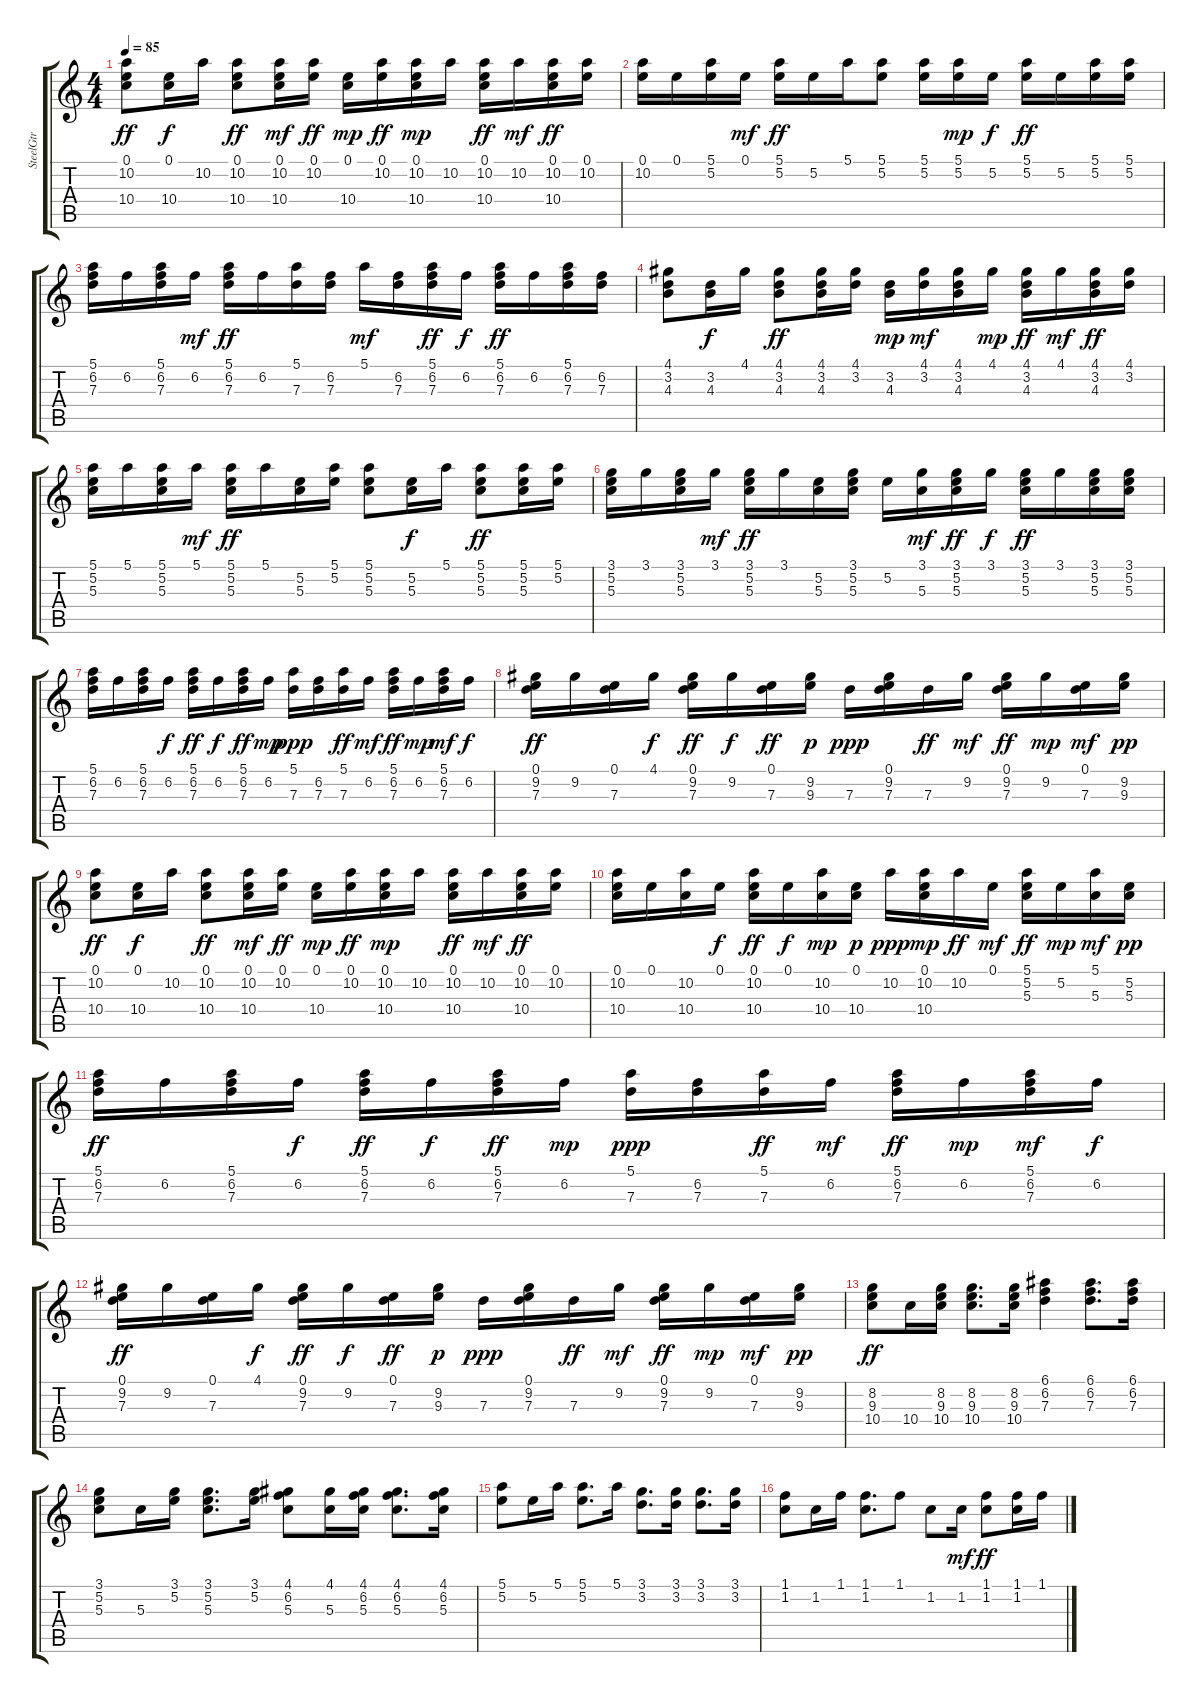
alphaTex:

\track ("SteelGtr" "SteelGtr") {instrument acousticguitarsteel}
\staff {score tabs}
\tuning (E4 B3 G3 D3 A2 E2) {hide}
\ts (4 4)
\tempo 85
\clef g2
\ks c
(0.1 10.2 10.4).8{dy ff} (0.1 10.4).16{dy f} 10.2.16 (0.1 10.2 10.4).8{dy ff} (0.1 10.2 10.4).16{dy mf} (0.1 10.2).16{dy ff} (0.1 10.4).16{dy mp} (0.1 10.2).16{dy ff} (0.1 10.2 10.4).16{dy mp} 10.2.16 (0.1 10.2 10.4).16{dy ff} 10.2.16{dy mf} (0.1 10.2 10.4).16{dy ff} (0.1 10.2).16 |
(0.1 10.2).16 0.1.16 (5.1 5.2).16 0.1.16{dy mf} (5.1 5.2).16{dy ff} 5.2.16 5.1.16 (5.1 5.2).8 (5.1 5.2).16 (5.1 5.2).16{dy mp} 5.2.16{dy f} (5.1 5.2).16{dy ff} 5.2.16 (5.1 5.2).16 (5.1 5.2).16 |
(5.1 6.2 7.3).16 6.2.16 (5.1 6.2 7.3).16 6.2.16{dy mf} (5.1 6.2 7.3).16{dy ff} 6.2.16 (5.1 7.3).16 (6.2 7.3).16 5.1.16{dy mf} (6.2 7.3).16 (5.1 6.2 7.3).16{dy ff} 6.2.16{dy f} (5.1 6.2 7.3).16{dy ff} 6.2.16 (5.1 6.2 7.3).16 (6.2 7.3).16 |
(4.1 3.2 4.3).8 (3.2 4.3).16{dy f} 4.1.16 (4.1 3.2 4.3).8{dy ff} (4.1 3.2 4.3).16 (4.1 3.2).16 (3.2 4.3).16{dy mp} (4.1 3.2).16{dy mf} (4.1 3.2 4.3).16 4.1.16{dy mp} (4.1 3.2 4.3).16{dy ff} 4.1.16{dy mf} (4.1 3.2 4.3).16{dy ff} (4.1 3.2).16 |
(5.1 5.2 5.3).16 5.1.16 (5.1 5.2 5.3).16 5.1.16{dy mf} (5.1 5.2 5.3).16{dy ff} 5.1.16 (5.2 5.3).16 (5.1 5.2).16 (5.1 5.2 5.3).8 (5.2 5.3).16{dy f} 5.1.16 (5.1 5.2 5.3).8{dy ff} (5.1 5.2 5.3).16 (5.1 5.2).16 |
(3.1 5.2 5.3).16 3.1.16 (3.1 5.2 5.3).16 3.1.16{dy mf} (3.1 5.2 5.3).16{dy ff} 3.1.16 (5.2 5.3).16 (3.1 5.2 5.3).16 5.2.16 (3.1 5.3).16{dy mf} (3.1 5.2 5.3).16{dy ff} 3.1.16{dy f} (3.1 5.2 5.3).16{dy ff} 3.1.16 (3.1 5.2 5.3).16 (3.1 5.2 5.3).16 |
(5.1 6.2 7.3).16 6.2.16 (5.1 6.2 7.3).16 6.2.16{dy f} (5.1 6.2 7.3).16{dy ff} 6.2.16{dy f} (5.1 6.2 7.3).16{dy ff} 6.2.16{dy mp} (5.1 7.3).16{dy ppp} (6.2 7.3).16 (5.1 7.3).16{dy ff} 6.2.16{dy mf} (5.1 6.2 7.3).16{dy ff} 6.2.16{dy mp} (5.1 6.2 7.3).16{dy mf} 6.2.16{dy f} |
(0.1 9.2 7.3).16{dy ff} 9.2.16 (0.1 7.3).16 4.1.16{dy f} (0.1 9.2 7.3).16{dy ff} 9.2.16{dy f} (0.1 7.3).16{dy ff} (9.2 9.3).16{dy p} 7.3.16{dy ppp} (0.1 9.2 7.3).16 7.3.16{dy ff} 9.2.16{dy mf} (0.1 9.2 7.3).16{dy ff} 9.2.16{dy mp} (0.1 7.3).16{dy mf} (9.2 9.3).16{dy pp} |
(0.1 10.2 10.4).8{dy ff} (0.1 10.4).16{dy f} 10.2.16 (0.1 10.2 10.4).8{dy ff} (0.1 10.2 10.4).16{dy mf} (0.1 10.2).16{dy ff} (0.1 10.4).16{dy mp} (0.1 10.2).16{dy ff} (0.1 10.2 10.4).16{dy mp} 10.2.16 (0.1 10.2 10.4).16{dy ff} 10.2.16{dy mf} (0.1 10.2 10.4).16{dy ff} (0.1 10.2).16 |
(0.1 10.2 10.4).16 0.1.16 (10.2 10.4).16 0.1.16{dy f} (0.1 10.2 10.4).16{dy ff} 0.1.16{dy f} (10.2 10.4).16{dy mp} (0.1 10.4).16{dy p} 10.2.16{dy ppp} (0.1 10.2 10.4).16{dy mp} 10.2.16{dy ff} 0.1.16{dy mf} (5.1 5.2 5.3).16{dy ff} 5.2.16{dy mp} (5.1 5.3).16{dy mf} (5.2 5.3).16{dy pp} |
(5.1 6.2 7.3).16{dy ff} 6.2.16 (5.1 6.2 7.3).16 6.2.16{dy f} (5.1 6.2 7.3).16{dy ff} 6.2.16{dy f} (5.1 6.2 7.3).16{dy ff} 6.2.16{dy mp} (5.1 7.3).16{dy ppp} (6.2 7.3).16 (5.1 7.3).16{dy ff} 6.2.16{dy mf} (5.1 6.2 7.3).16{dy ff} 6.2.16{dy mp} (5.1 6.2 7.3).16{dy mf} 6.2.16{dy f} |
(0.1 9.2 7.3).16{dy ff} 9.2.16 (0.1 7.3).16 4.1.16{dy f} (0.1 9.2 7.3).16{dy ff} 9.2.16{dy f} (0.1 7.3).16{dy ff} (9.2 9.3).16{dy p} 7.3.16{dy ppp} (0.1 9.2 7.3).16 7.3.16{dy ff} 9.2.16{dy mf} (0.1 9.2 7.3).16{dy ff} 9.2.16{dy mp} (0.1 7.3).16{dy mf} (9.2 9.3).16{dy pp} |
(8.2 9.3 10.4).8{dy ff} 10.4.16 (8.2 9.3 10.4).16 (8.2 9.3 10.4).8{d} (8.2 9.3 10.4).16 (6.1 6.2 7.3).4 (6.1 6.2 7.3).8{d} (6.1 6.2 7.3).16 |
(3.1 5.2 5.3).8 5.3.16 (3.1 5.2).16 (3.1 5.2 5.3).8{d} (3.1 5.2).16 (4.1 6.2 5.3).8 (4.1 5.3).16 (4.1 6.2 5.3).16 (4.1 6.2 5.3).8{d} (4.1 6.2 5.3).16 |
(5.1 5.2).8 5.2.16 5.1.16 (5.1 5.2).8{d} 5.1.16 (3.1 3.2).8{d} (3.1 3.2).16 (3.1 3.2).8{d} (3.1 3.2).16 |
(1.1 1.2).8 1.2.16 1.1.16 (1.1 1.2).8{d} 1.1.8 1.2.8 1.2.16{dy mf} (1.1 1.2).8{dy ff} (1.1 1.2).16 1.1.16
